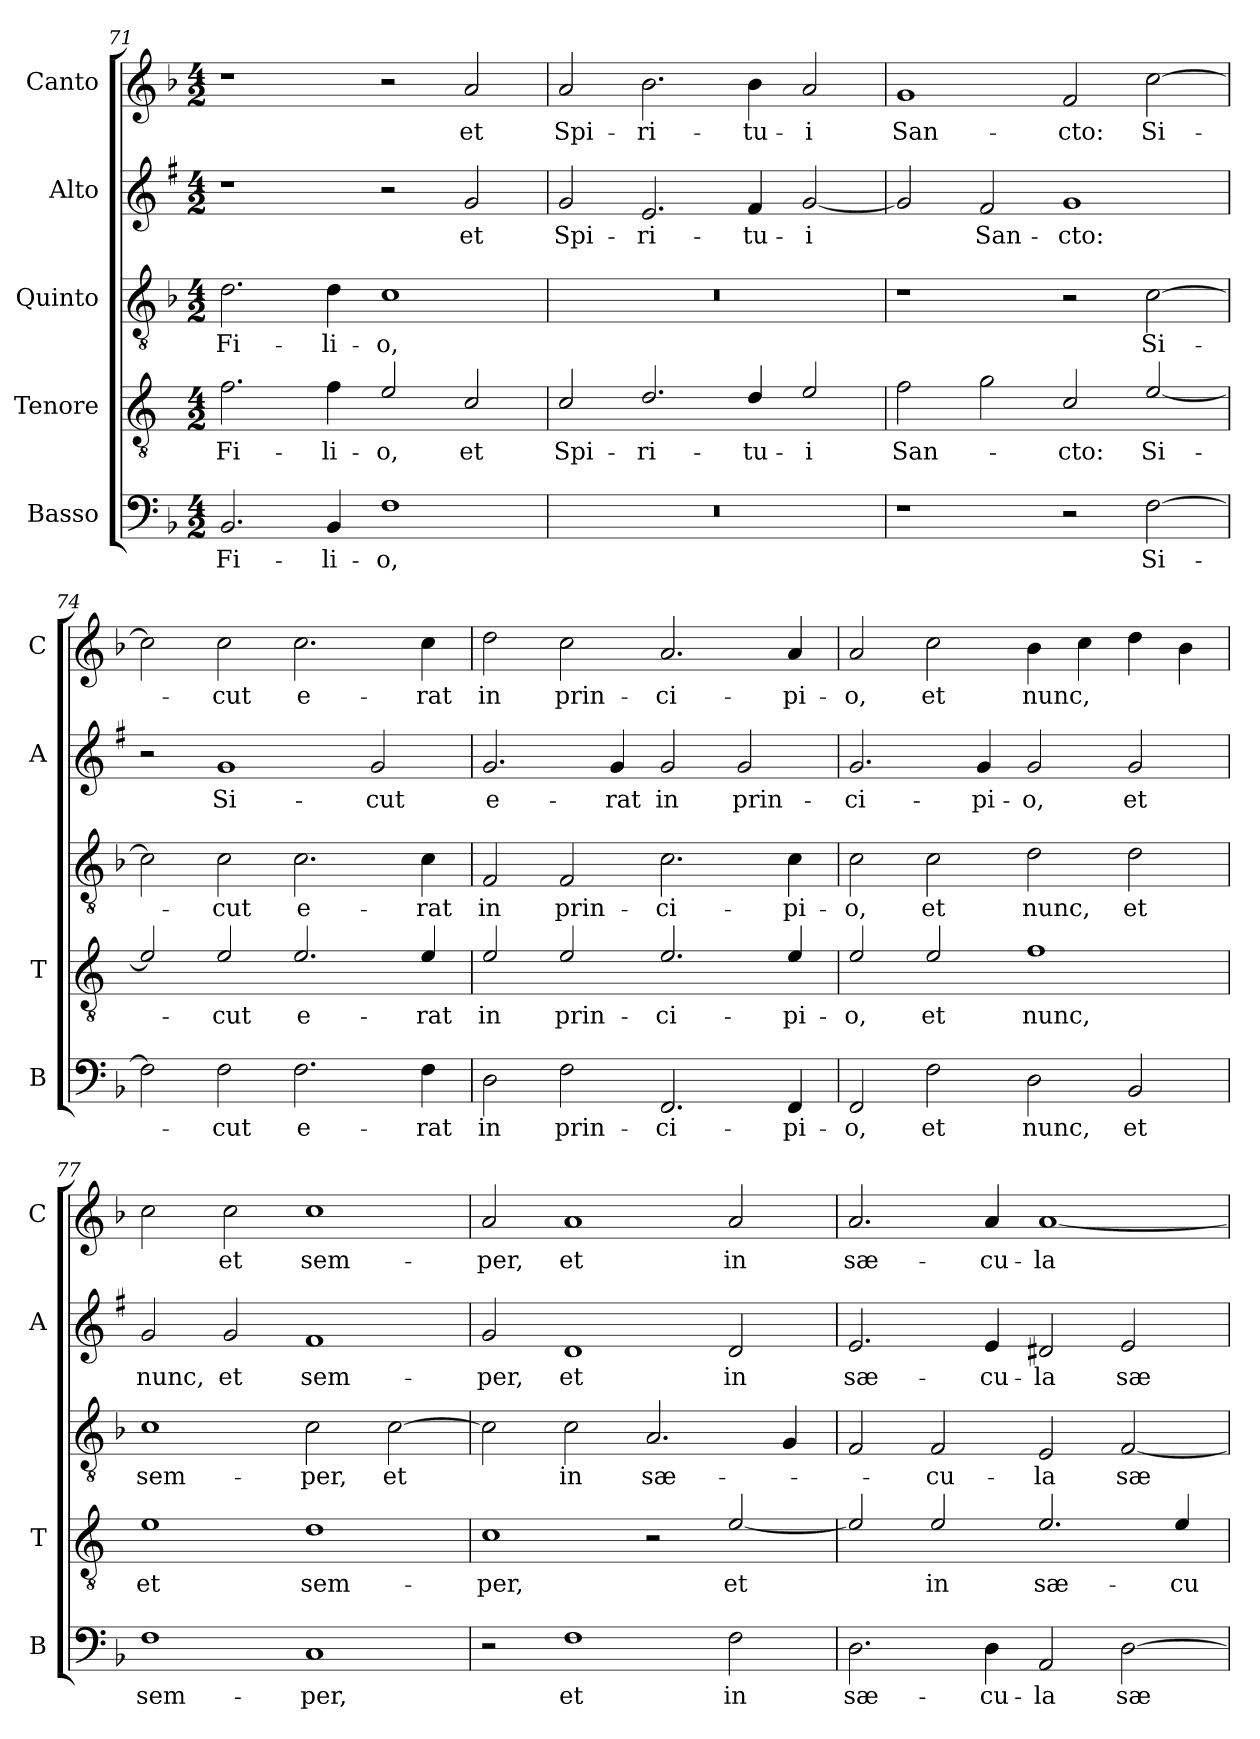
**kern	**text	**kern	**text	**kern	**text	**kern	**text	**kern	**text
*part5	*part5	*part4	*part4	*part3	*part3	*part2	*part2	*part1	*part1
*staff5	*staff5	*staff4	*staff4	*staff3	*staff3	*staff2	*staff2	*staff1	*staff1
*I"Basso	*	*I"Tenore	*	*I"Quinto	*	*I"Alto	*	*I"Canto	*
*I'B	*	*I'T	*	*	*	*I'A	*	*I'C	*
*clefF4	*	*clefGv2	*	*clefGv2	*	*clefG2	*	*clefG2	*
*	*	*ITrd4c7	*	*	*	*ITrd1c2	*	*	*
*k[b-]	*	*k[b-]	*	*k[b-]	*	*k[b-]	*	*k[b-]	*
*F:	*	*F:	*	*F:	*	*F:	*	*F:	*
*M4/2	*	*M4/2	*	*M4/2	*	*M4/2	*	*M4/2	*
=71	=71	=71	=71	=71	=71	=71	=71	=71	=71
!	!LO:LY:b	!	!LO:LY:b	!	!LO:LY:b	!	!	!	!
2.BB-/	Fi-	2.B-\	Fi-	2.d\	Fi-	1r	.	1r	.
!	!LO:LY:b	!	!LO:LY:b	!	!LO:LY:b	!	!	!	!
4BB-/	-li-	4B-\	-li-	4d\	-li-	.	.	.	.
!	!LO:LY:b	!	!LO:LY:b	!	!LO:LY:b	!	!	!	!
1F	-o,	2A/	-o,	1c	-o,	2r	.	2r	.
!	!	!	!LO:LY:b	!	!	!	!LO:LY:b	!	!LO:LY:b
.	.	2F/	et	.	.	2f/	et	2a/	et
=72	=72	=72	=72	=72	=72	=72	=72	=72	=72
!	!	!	!LO:LY:b	!	!	!	!LO:LY:b	!	!LO:LY:b
0r	.	2F/	Spi-	0r	.	2f/	Spi-	2a/	Spi-
!	!	!	!LO:LY:b	!	!	!	!LO:LY:b	!	!LO:LY:b
.	.	2.G/	-ri-	.	.	2.d/	-ri-	2.b-\	-ri-
!	!	!	!LO:LY:b	!	!	!	!LO:LY:b	!	!LO:LY:b
.	.	4G/	-tu-	.	.	4e/	-tu-	4b-\	-tu-
!	!	!	!LO:LY:b	!	!	!	!LO:LY:b	!	!LO:LY:b
.	.	2A/	-i	.	.	[2f/	-i	2a/	-i
=73	=73	=73	=73	=73	=73	=73	=73	=73	=73
!	!	!	!LO:LY:b	!	!	!	!	!	!LO:LY:b
1r	.	2B-\	San-	1r	.	2f/]	.	1g	San-
!	!	!	!	!	!	!	!LO:LY:b	!	!
.	.	2c\	.	.	.	2e/	San-	.	.
!	!	!	!LO:LY:b	!	!	!	!LO:LY:b	!	!LO:LY:b
2r	.	2F/	-cto:	2r	.	1f	-cto:	2f/	-cto:
!	!LO:LY:b	!	!LO:LY:b	!	!LO:LY:b	!	!	!	!LO:LY:b
[2F\	Si-	[2A/	Si-	[2c\	Si-	.	.	[2cc\	Si-
=74	=74	=74	=74	=74	=74	=74	=74	=74	=74
2F\]	.	2A/]	.	2c\]	.	2r	.	2cc\]	.
!	!LO:LY:b	!	!LO:LY:b	!	!LO:LY:b	!	!LO:LY:b	!	!LO:LY:b
2F\	-cut	2A/	-cut	2c\	-cut	1f	Si-	2cc\	-cut
!	!LO:LY:b	!	!LO:LY:b	!	!LO:LY:b	!	!	!	!LO:LY:b
2.F\	e-	2.A/	e-	2.c\	e-	.	.	2.cc\	e-
!	!	!	!	!	!	!	!LO:LY:b	!	!
.	.	.	.	.	.	2f/	-cut	.	.
!	!LO:LY:b	!	!LO:LY:b	!	!LO:LY:b	!	!	!	!LO:LY:b
4F\	-rat	4A/	-rat	4c\	-rat	.	.	4cc\	-rat
!!LO:PB:g=z
=75	=75	=75	=75	=75	=75	=75	=75	=75	=75
!	!LO:LY:b	!	!LO:LY:b	!	!LO:LY:b	!	!LO:LY:b	!	!LO:LY:b
2D\	in	2A/	in	2F/	in	2.f/	e-	2dd\	in
!	!LO:LY:b	!	!LO:LY:b	!	!LO:LY:b	!	!	!	!LO:LY:b
2F\	prin-	2A/	prin-	2F/	prin-	.	.	2cc\	prin-
!	!	!	!	!	!	!	!LO:LY:b	!	!
.	.	.	.	.	.	4f/	-rat	.	.
!	!LO:LY:b	!	!LO:LY:b	!	!LO:LY:b	!	!LO:LY:b	!	!LO:LY:b
2.FF/	-ci-	2.A/	-ci-	2.c\	-ci-	2f/	in	2.a/	-ci-
!	!	!	!	!	!	!	!LO:LY:b	!	!
.	.	.	.	.	.	2f/	prin-	.	.
!	!LO:LY:b	!	!LO:LY:b	!	!LO:LY:b	!	!	!	!LO:LY:b
4FF/	-pi-	4A/	-pi-	4c\	-pi-	.	.	4a/	-pi-
=76	=76	=76	=76	=76	=76	=76	=76	=76	=76
!	!LO:LY:b	!	!LO:LY:b	!	!LO:LY:b	!	!LO:LY:b	!	!LO:LY:b
2FF/	-o,	2A/	-o,	2c\	-o,	2.f/	-ci-	2a/	-o,
!	!LO:LY:b	!	!LO:LY:b	!	!LO:LY:b	!	!	!	!LO:LY:b
2F\	et	2A/	et	2c\	et	.	.	2cc\	et
!	!	!	!	!	!	!	!LO:LY:b	!	!
.	.	.	.	.	.	4f/	-pi-	.	.
!	!LO:LY:b	!	!LO:LY:b	!	!LO:LY:b	!	!LO:LY:b	!	!LO:LY:b
2D\	nunc,	1B-	nunc,	2d\	nunc,	2f/	-o,	4b-\	nunc,
.	.	.	.	.	.	.	.	4cc\	.
!	!LO:LY:b	!	!	!	!LO:LY:b	!	!LO:LY:b	!	!
2BB-/	et	.	.	2d\	et	2f/	et	4dd\	.
.	.	.	.	.	.	.	.	4b-\	.
=77	=77	=77	=77	=77	=77	=77	=77	=77	=77
!	!LO:LY:b	!	!LO:LY:b	!	!LO:LY:b	!	!LO:LY:b	!	!
1F	sem-	1A	et	1c	sem-	2f/	nunc,	2cc\	.
!	!	!	!	!	!	!	!LO:LY:b	!	!LO:LY:b
.	.	.	.	.	.	2f/	et	2cc\	et
!	!LO:LY:b	!	!LO:LY:b	!	!LO:LY:b	!	!LO:LY:b	!	!LO:LY:b
1C	-per,	1G	sem-	2c\	-per,	1e	sem-	1cc	sem-
!	!	!	!	!	!LO:LY:b	!	!	!	!
.	.	.	.	[2c\	et	.	.	.	.
=78	=78	=78	=78	=78	=78	=78	=78	=78	=78
!	!	!	!LO:LY:b	!	!	!	!LO:LY:b	!	!LO:LY:b
2r	.	1F	-per,	2c\]	.	2f/	-per,	2a/	-per,
!	!LO:LY:b	!	!	!	!LO:LY:b	!	!LO:LY:b	!	!LO:LY:b
1F	et	.	.	2c\	in	1c	et	1a	et
!	!	!	!	!	!LO:LY:b	!	!	!	!
.	.	2r	.	2.A/	sæ-	.	.	.	.
!	!LO:LY:b	!	!LO:LY:b	!	!	!	!LO:LY:b	!	!LO:LY:b
2F\	in	[2A/	et	.	.	2c/	in	2a/	in
.	.	.	.	4G/	.	.	.	.	.
!!LO:LB:g=z
=79	=79	=79	=79	=79	=79	=79	=79	=79	=79
!	!LO:LY:b	!	!	!	!	!	!LO:LY:b	!	!LO:LY:b
2.D\	sæ-	2A/]	.	2F/	.	2.d/	sæ-	2.a/	sæ-
!	!	!	!LO:LY:b	!	!LO:LY:b	!	!	!	!
.	.	2A/	in	2F/	-cu-	.	.	.	.
!	!LO:LY:b	!	!	!	!	!	!LO:LY:b	!	!LO:LY:b
4D\	-cu-	.	.	.	.	4d/	-cu-	4a/	-cu-
!	!LO:LY:b	!	!LO:LY:b	!	!LO:LY:b	!	!LO:LY:b	!	!LO:LY:b
2AA/	-la	2.A/	sæ-	2E/	-la	2c#X/	-la	[1a	-la
!	!LO:LY:b	!	!	!	!LO:LY:b	!	!LO:LY:b	!	!
[2D\	sæ-	.	.	[2F/	sæ-	2d/	sæ-	.	.
!	!	!	!LO:LY:b	!	!	!	!	!	!
.	.	4A/	-cu-	.	.	.	.	.	.
=	=	=	=	=	=	=	=	=	=
*-	*-	*-	*-	*-	*-	*-	*-	*-	*-
